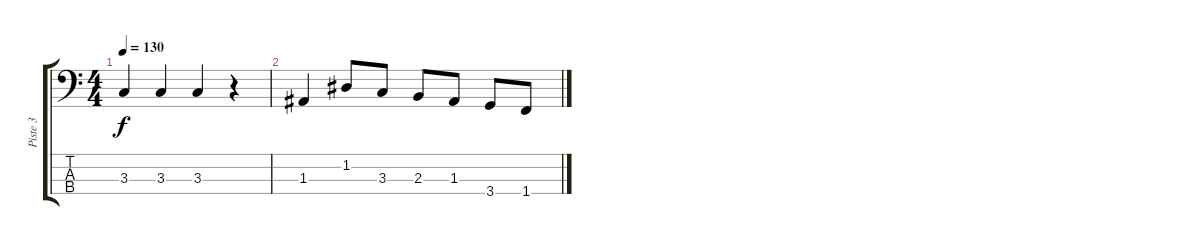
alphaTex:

\track ("Piste 3" "Piste 3") {instrument electricbassfinger}
\staff {score tabs}
\tuning (G2 D2 A1 E1) {hide}
\ts (4 4)
\tempo 130
\clef f4
\ks c
3.3.4{dy f} 3.3.4 3.3.4 r.4 |
1.3.4 1.2.8 3.3.8 2.3.8 1.3.8 3.4.8 1.4.8
